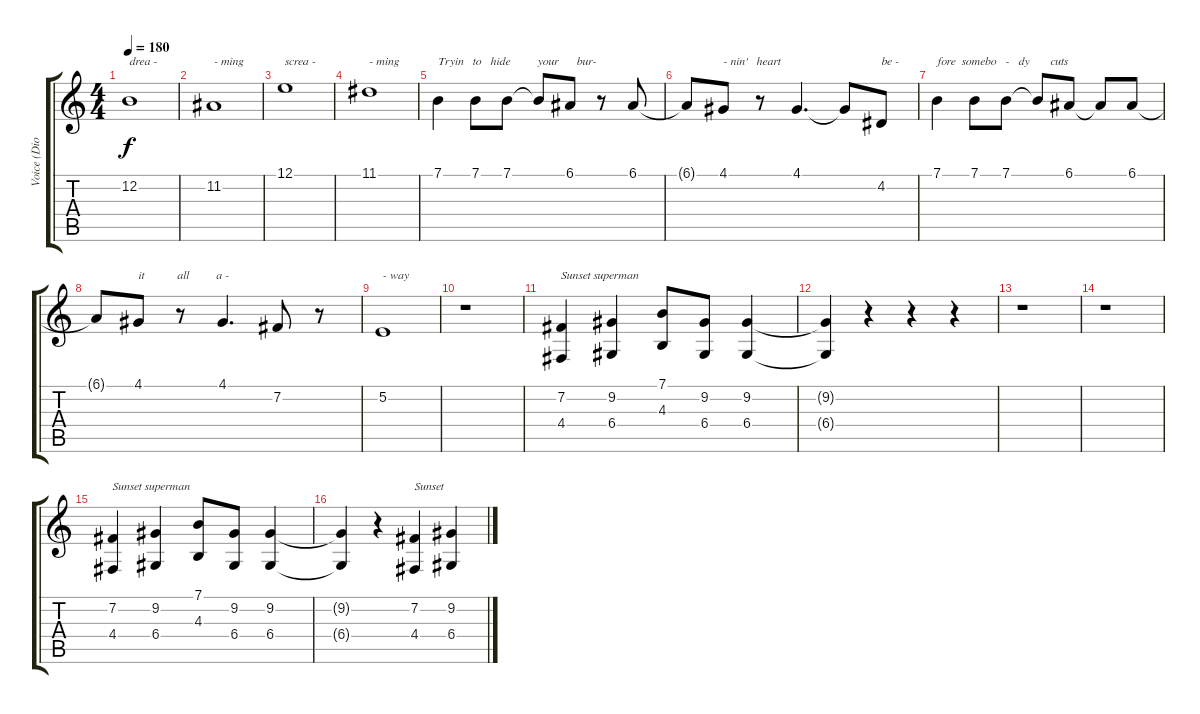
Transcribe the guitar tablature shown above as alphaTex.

\track ("Voice (Dio)" "Voice (Dio") {instrument cello}
\staff {score tabs}
\tuning (E4 B3 G3 D3 A2 E2) {hide}
\ts (4 4)
\tempo 180
\clef g2
\ks c
12.2.1{txt "drea -" dy f} |
11.2.1{txt "- ming"} |
12.1.1{txt "screa -"} |
11.1.1{txt "- ming"} |
7.1.4{txt "Tryin   to   hide         your      bur-"} 7.1.8 7.1.8 7.1{t}.8 6.1.8 r.8 6.1.8 |
6.1{t}.8 4.1.8{txt "- nin'   heart"} r.8 4.1.4{d} 4.1{t}.8 4.2.8{txt "be -"} |
7.1.4{txt "fore  somebo   -   dy       cuts"} 7.1.8 7.1.8 7.1{t}.8 6.1.8 6.1{t}.8 6.1.8 |
6.1{t}.8 4.1.8{txt "it           all         a -"} r.8 4.1.4{d} 7.2.8 r.8 |
5.2.1{txt "- way"} |
r.1 |
(7.2 4.4).4{txt "Sunset superman"} (9.2 6.4).4 (7.1 4.3).8 (9.2 6.4).8 (9.2 6.4).4 |
(9.2{t} 6.4{t}).4 r.4 r.4 r.4 |
r.1 |
r.1 |
(7.2 4.4).4{txt "Sunset superman"} (9.2 6.4).4 (7.1 4.3).8 (9.2 6.4).8 (9.2 6.4).4 |
(9.2{t} 6.4{t}).4 r.4 (7.2 4.4).4{txt "Sunset"} (9.2 6.4).4
